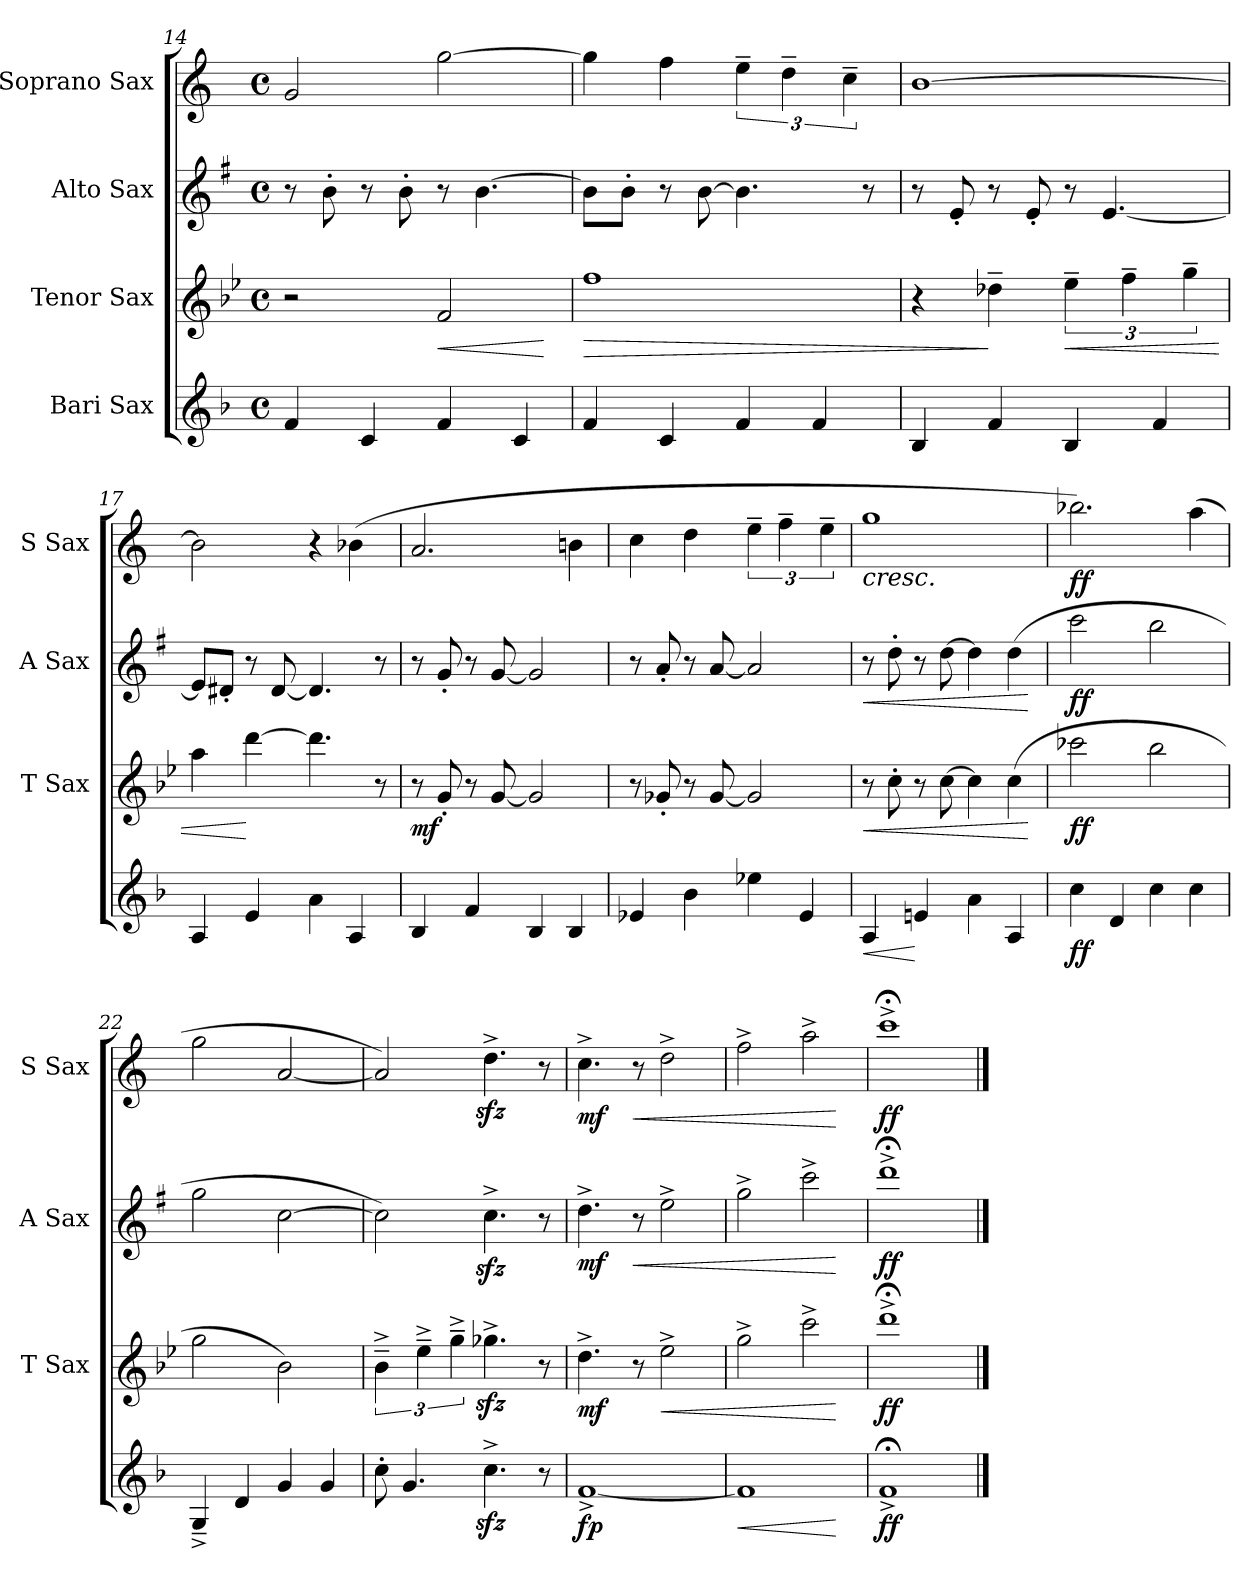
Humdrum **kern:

**kern	**dynam	**kern	**dynam	**kern	**dynam	**kern	**dynam
*part4	*part4	*part3	*part3	*part2	*part2	*part1	*part1
*staff4	*staff4	*staff3	*staff3	*staff2	*staff2	*staff1	*staff1
*I"Bari Sax	*	*I"Tenor Sax	*	*I"Alto Sax	*	*I"Soprano Sax	*
*	*	*I'T Sax	*	*I'A Sax	*	*I'S Sax	*
*clefG2	*	*clefG2	*	*clefG2	*	*clefG2	*
*ITrd8c14	*	*ITrd8c14	*	*ITrd5c9	*	*ITrd1c2	*
*k[b-]	*	*k[b-e-]	*	*k[b-e-]	*	*k[b-e-]	*
*F:	*	*B-:	*	*B-:	*	*B-:	*
*M4/4	*	*M4/4	*	*M4/4	*	*M4/4	*
*met(c)	*	*met(c)	*	*met(c)	*	*met(c)	*
=14	=14	=14	=14	=14	=14	=14	=14
4F/	.	2r	.	8r	.	2f/	.
.	.	.	.	8d'>\	.	.	.
4C/	.	.	.	8r	.	.	.
.	.	.	.	8d'>\	.	.	.
!	!	!	!LO:HP:b	!	!	!	!
4F/	.	2F/	<	8r	.	[2ff\	.
.	.	.	.	[4.d\	.	.	.
4C/	.	.	.	.	.	.	.
.	.	.	[	.	.	.	.
=15	=15	=15	=15	=15	=15	=15	=15
!	!	!	!LO:HP:b	!	!	!	!
4F/	.	1f	>	8d\L]	.	4ff\]	.
.	.	.	.	8d'>\J	.	.	.
4C/	.	.	.	8r	.	4ee-\	.
.	.	.	.	[8d\	.	.	.
4F/	.	.	.	4.d\]	.	6dd~>\	.
.	.	.	.	.	.	6cc~>\	.
4F/	.	.	.	.	.	.	.
.	.	.	.	.	.	6b-~>\	.
.	.	.	.	8r	.	.	.
=16	=16	=16	=16	=16	=16	=16	=16
4BB-/	.	4r	.	8r	.	[1a	.
.	.	.	.	8G'</	.	.	.
4F/	.	4d-X~>\	]	8r	.	.	.
.	.	.	.	8G'</	.	.	.
!	!	!	!LO:HP:b	!	!	!	!
4BB-/	.	6e-~>\	<	8r	.	.	.
.	.	.	.	[4.G/	.	.	.
.	.	6f~>\	.	.	.	.	.
4F/	.	.	.	.	.	.	.
.	.	6g~>\	.	.	.	.	.
=17	=17	=17	=17	=17	=17	=17	=17
4AA/	.	4a\	.	8G/L]	.	2a\]	.
.	.	.	.	8F#X'</J	.	.	.
4E/	.	[4dd\	[	8r	.	.	.
.	.	.	.	[8F#/	.	.	.
4A\	.	4.dd\]	.	4.F#/]	.	4r	.
4AA/	.	.	.	.	.	(>4a-X\	.
.	.	8r	.	8r	.	.	.
!!LO:LB:g=z
=18	=18	=18	=18	=18	=18	=18	=18
!	!	!	!LO:DY:b	!	!	!	!
4BB-/	.	8r	mf	8r	.	2.g/	.
.	.	8G'</	.	8B-'</	.	.	.
4F/	.	8r	.	8r	.	.	.
.	.	[8G/	.	[8B-/	.	.	.
4BB-/	.	2G/]	.	2B-/]	.	.	.
4BB-/	.	.	.	.	.	4an\	.
=19	=19	=19	=19	=19	=19	=19	=19
4E-X/	.	8r	.	8r	.	4b-\	.
.	.	8G-X'</	.	8c'</	.	.	.
4B-\	.	8r	.	8r	.	4cc\	.
.	.	[8G-/	.	[8c/	.	.	.
4e-X\	.	2G-/]	.	2c/]	.	6dd~>\	.
.	.	.	.	.	.	6ee-~>\	.
4E-/	.	.	.	.	.	.	.
.	.	.	.	.	.	6dd~>\	.
=20	=20	=20	=20	=20	=20	=20	=20
!	!LO:HP:b	!	!LO:HP:b	!	!LO:HP:b	!	!LO:HP:b
4AA/	<	8r	<	8r	<	1ff	<
.	.	8c'>\	.	8f'>\	.	.	.
4En/	[	8r	.	8r	.	.	.
.	.	[8c\	.	[8f\	.	.	.
4A\	.	4c\]	.	4f\]	.	.	.
4AA/	.	(>4c\	.	(>4f\	.	.	.
.	.	.	[	.	[	.	.
=21	=21	=21	=21	=21	=21	=21	=21
!	!LO:DY:b	!	!LO:DY:b	!	!LO:DY:b	!	!LO:DY:b
4c\	ff	2cc-X\	ff	2ee-\	ff	2.aa-X\)	ff
4D/	.	.	.	.	.	.	.
4c\	.	2b-\	.	2dd\	.	.	.
4c\	.	.	.	.	.	(>4gg\	[
=22	=22	=22	=22	=22	=22	=22	=22
4GG^<~</	.	2g\	.	2b-\	.	2ff\	.
4D/	.	.	.	.	.	.	.
4G/	.	2B-\)	.	[2e-\	.	[2g/	.
4G/	.	.	.	.	.	.	.
=23	=23	=23	=23	=23	=23	=23	=23
8c'>\	.	6B-^>~>\	.	2e-\])	.	2g/])	.
4.G/	.	.	.	.	.	.	.
.	.	6e-^>~>\	.	.	.	.	.
.	.	6g^>~>\	.	.	.	.	.
4.czz<^>\	.	4.g-Xzz<^>\	.	4.e-zz<^>\	.	4.cczz<^>\	.
8r	.	8r	.	8r	.	8r	.
=24	=24	=24	=24	=24	=24	=24	=24
!	!LO:DY:b	!	!LO:DY:b	!	!LO:DY:b	!	!LO:DY:b
[1F^<	fp	4.d^>\	mf	4.f^>\	mf	4.b-^>\	mf
!	!	!	!	!	!LO:HP:b	!	!LO:HP:b
.	.	8r	.	8r	<	8r	<
!	!	!	!LO:HP:b	!	!	!	!
.	.	2e-^>\	<	2g^>\	.	2cc^>\	.
=25	=25	=25	=25	=25	=25	=25	=25
!	!LO:HP:b	!	!	!	!	!	!
1F]	<	2g^>\	.	2b-^>\	.	2ee-^>\	.
.	.	2cc^>\	.	2ee-^>\	.	2gg^>\	.
.	[	.	[	.	[	.	[
=26	=26	=26	=26	=26	=26	=26	=26
!	!LO:DY:b	!	!LO:DY:b	!	!LO:DY:b	!	!LO:DY:b
1F;<^<	ff	1dd;<^>	ff	1ff;<^>	ff	1bb-;<^>	ff
==	==	==	==	==	==	==	==
*-	*-	*-	*-	*-	*-	*-	*-
